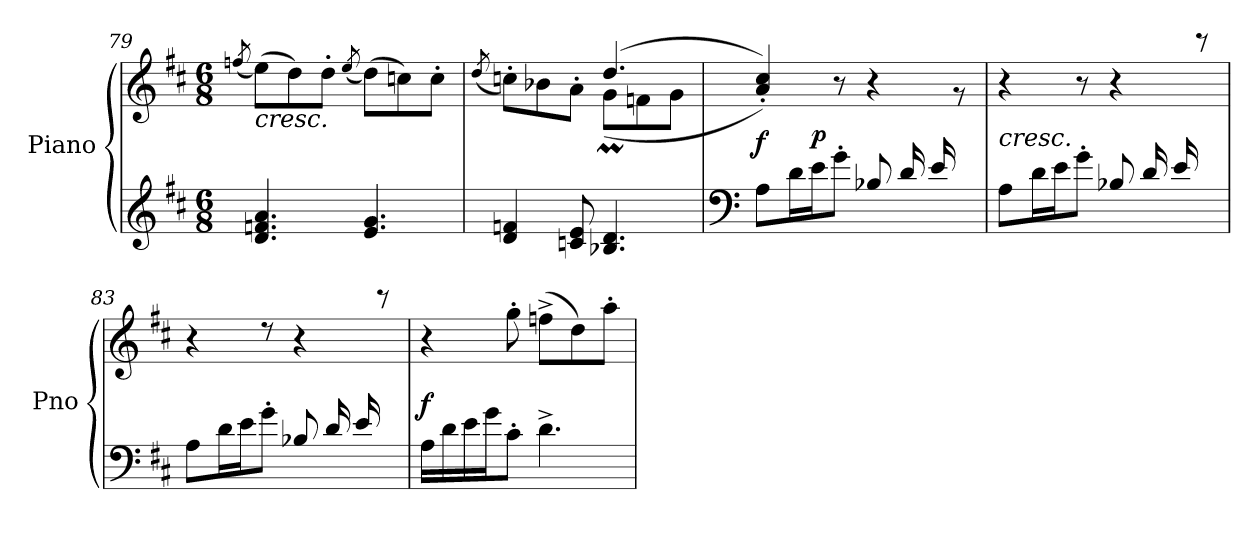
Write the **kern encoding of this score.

**kern	**kern	**dynam
*part1	*part1	*part1
*staff2	*staff1	*staff1/2
*I"Piano	*	*
*I'Pno	*	*
*clefG2	*clefG2	*
*k[f#c#]	*k[f#c#]	*
*M6/8	*M6/8	*
=79	=79	=79
.	(<8qffn/	.
!	!LO:TX:b:i:t=cresc.	!
4.d/>> 4.fn/>> 4.a/>>	(>8ee\L)	.
.	8dd\)	.
.	8dd'\J	.
.	(<8qee/	.
4.e/>> 4.g/>>	(>8dd\L)	.
.	8ccn\)	.
.	8cc'\J	.
!!LO:LB:g=z
=80	=80	=80
.	(<8qdd/	.
*	*^	*
4d/ 4fn/	8ccn'\L)	4.ryy	.
.	8b-X\	.	.
8cn/>> 8e/>>	8a'\J	.	.
4.B-X/>> 4.d/>>	(>4.dd/	(<8gM\L	.
.	.	8fn\	.
.	.	8g\J	.
=81	=81	=81	=81
*clefF4	*	*	*
!	!	!	!LO:DY:b
8A\L	4a/' 4cc#/'))	8ryy	f
*	*v	*v	*
16d\L	.	.
!	!	!LO:DY:a=2
16e\J	.	p
8g'\J	8r	.
(<8B-X</L	4r	.
16d</L	.	.
16e</J	.	.
*	*^	*
8ryy	8rg	8g\' 8ee\'J)	.
=82	=82	=82	=82
!	!LO:TX:b:i:t=cresc.	!	!
8A\L	4r	8ryy	.
*	*v	*v	*
16d\L	.	.
16e\J	.	.
8g'\J	8r	.
8B-X/L	4r	.
16d/L	.	.
16e/J	.	.
*	*^	*
8ryy	8r	8g\' 8ee\'J	.
=83	=83	=83	=83
8A\L	4r	8ryy	.
*	*v	*v	*
16d\L	.	.
16e\J	.	.
8g'\J	8rdd	.
(<8B-X/L	4r	.
16d/L	.	.
16e/J	.	.
*	*^	*
8ryy	8r	8g\' 8ee\'J)	.
!!LO:PB:g=z
=84	=84	=84	=84
!	!	!	!LO:DY:a=2
*	*v	*v	*
16A\LL	4r	f
16d\	.	.
16e\	.	.
16g\J	.	.
8c#<'\J	8gg'\	.
4.d^\	(>8ffn^\L	.
.	8dd\)	.
.	8aa'\J	.
=	=	=
*-	*-	*-
